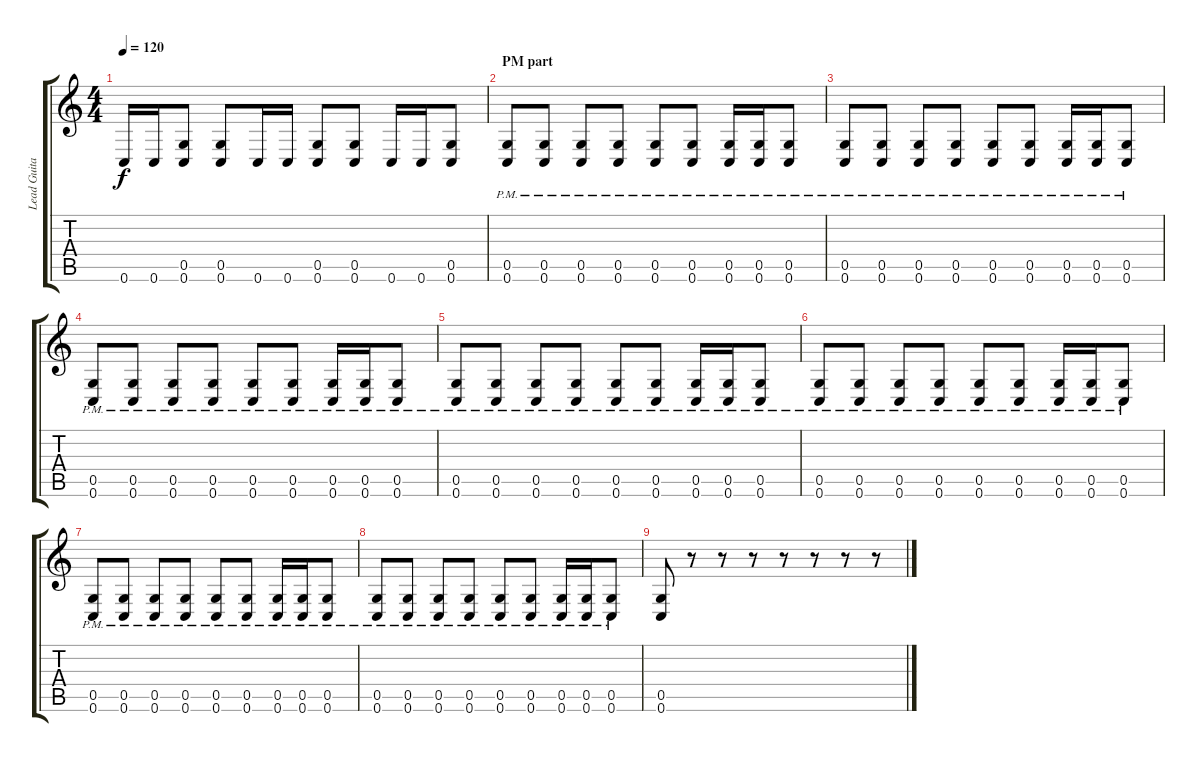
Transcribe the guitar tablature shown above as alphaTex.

\track ("Lead Guitar" "Lead Guita") {instrument distortionguitar}
\staff {score tabs}
\tuning (D4 A3 F3 C3 G2 C2) {hide}
\ts (4 4)
\tempo 120
\clef g2
\ks c
0.6.16{dy f} 0.6.16 (0.5 0.6).8 (0.5 0.6).8 0.6.16 0.6.16 (0.5 0.6).8 (0.5 0.6).8 0.6.16 0.6.16 (0.5 0.6).8 |
\section ("" "PM part")
(0.5{pm} 0.6).8 (0.5{pm} 0.6).8 (0.5{pm} 0.6).8 (0.5{pm} 0.6).8 (0.5{pm} 0.6{pm}).8 (0.5{pm} 0.6{pm}).8 (0.5{pm} 0.6).16 (0.5{pm} 0.6).16 (0.5{pm} 0.6).8 |
(0.5{pm} 0.6).8 (0.5{pm} 0.6).8 (0.5{pm} 0.6).8 (0.5{pm} 0.6).8 (0.5{pm} 0.6{pm}).8 (0.5{pm} 0.6{pm}).8 (0.5{pm} 0.6).16 (0.5{pm} 0.6).16 (0.5{pm} 0.6).8 |
(0.5{pm} 0.6).8 (0.5{pm} 0.6).8 (0.5{pm} 0.6).8 (0.5{pm} 0.6).8 (0.5{pm} 0.6{pm}).8 (0.5{pm} 0.6{pm}).8 (0.5{pm} 0.6).16 (0.5{pm} 0.6).16 (0.5{pm} 0.6).8 |
(0.5{pm} 0.6).8 (0.5{pm} 0.6).8 (0.5{pm} 0.6).8 (0.5{pm} 0.6).8 (0.5{pm} 0.6{pm}).8 (0.5{pm} 0.6{pm}).8 (0.5{pm} 0.6).16 (0.5{pm} 0.6).16 (0.5{pm} 0.6).8 |
(0.5{pm} 0.6).8 (0.5{pm} 0.6).8 (0.5{pm} 0.6).8 (0.5{pm} 0.6).8 (0.5{pm} 0.6{pm}).8 (0.5{pm} 0.6{pm}).8 (0.5{pm} 0.6).16 (0.5{pm} 0.6).16 (0.5{pm} 0.6).8 |
(0.5{pm} 0.6).8 (0.5{pm} 0.6).8 (0.5{pm} 0.6).8 (0.5{pm} 0.6).8 (0.5{pm} 0.6{pm}).8 (0.5{pm} 0.6{pm}).8 (0.5{pm} 0.6).16 (0.5{pm} 0.6).16 (0.5{pm} 0.6).8 |
(0.5{pm} 0.6).8 (0.5{pm} 0.6).8 (0.5{pm} 0.6).8 (0.5{pm} 0.6).8 (0.5{pm} 0.6{pm}).8 (0.5{pm} 0.6{pm}).8 (0.5{pm} 0.6).16 (0.5{pm} 0.6).16 (0.5{pm} 0.6).8 |
(0.5 0.6).8 r.8 r.8 r.8 r.8 r.8 r.8 r.8
